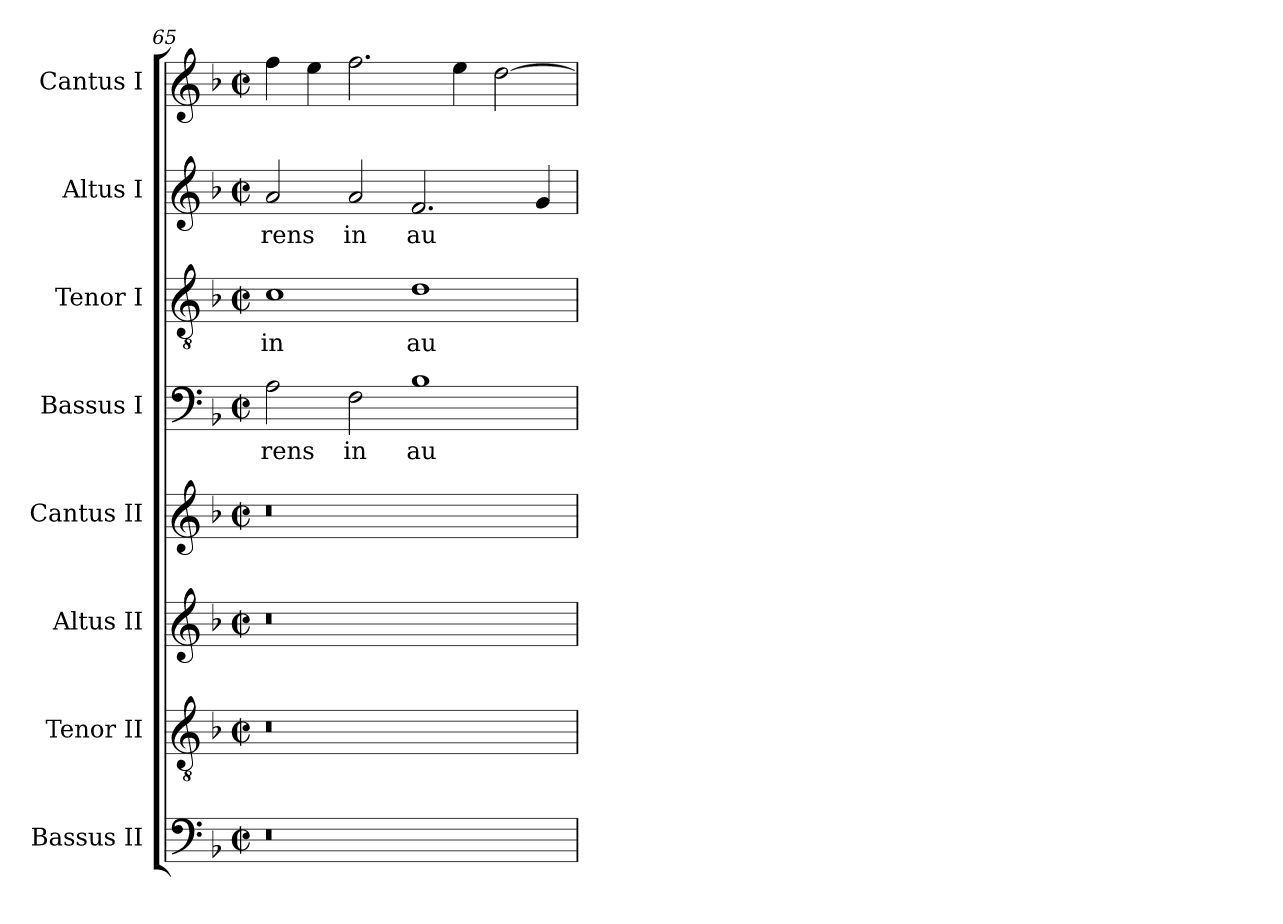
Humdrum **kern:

**kern	**kern	**kern	**kern	**kern	**text	**kern	**text	**kern	**text	**kern	**text
*part8	*part7	*part6	*part5	*part4	*part4	*part3	*part3	*part2	*part2	*part1	*part1
*staff8	*staff7	*staff6	*staff5	*staff4	*staff4	*staff3	*staff3	*staff2	*staff2	*staff1	*staff1
*I"Bassus II	*I"Tenor II	*I"Altus II	*I"Cantus II	*I"Bassus I	*	*I"Tenor I	*	*I"Altus I	*	*I"Cantus I	*
*I'Bassus II	*I'Tenor II	*I'Altus II	*I'Cantus II	*I'Bassus I	*	*I'Tenor I	*	*I'Altus I	*	*I'Cantus I	*
*clefF4	*clefGv2	*clefG2	*clefG2	*clefF4	*	*clefGv2	*	*clefG2	*	*clefG2	*
*k[b-]	*k[b-]	*k[b-]	*k[b-]	*k[b-]	*	*k[b-]	*	*k[b-]	*	*k[b-]	*
*F:	*F:	*F:	*F:	*F:	*	*F:	*	*F:	*	*F:	*
*M2/2	*M2/2	*M2/2	*M2/2	*M2/2	*	*M2/2	*	*M2/2	*	*M2/2	*
*met(c|)	*met(c|)	*met(c|)	*met(c|)	*met(c|)	*	*met(c|)	*	*met(c|)	*	*met(c|)	*
=65	=65	=65	=65	=65	=65	=65	=65	=65	=65	=65	=65
!	!	!	!	!	!LO:LY:b:cj	!	!LO:LY:b:cj	!	!LO:LY:b:cj	!	!LO:LY:b:cj
0r	0r	0r	0r	2A\	rens	1c	in	2a/	rens	4ff\	.
!	!	!	!	!	!	!	!	!	!	!	!LO:LY:b:cj
.	.	.	.	.	.	.	.	.	.	4ee\	.
!	!	!	!	!	!LO:LY:b:cj	!	!	!	!LO:LY:b:cj	!	!LO:LY:b:cj
.	.	.	.	2F\	in	.	.	2a/	in	2.ff\	.
!	!	!	!	!	!LO:LY:b:cj	!	!LO:LY:b:cj	!	!LO:LY:b:cj	!	!
.	.	.	.	1B-	au	1d	au-	2.f/	au	.	.
!	!	!	!	!	!	!	!	!	!	!	!LO:LY:b:cj
.	.	.	.	.	.	.	.	.	.	4ee\	.
!	!	!	!	!	!	!	!	!	!	!	!LO:LY:b:cj
.	.	.	.	.	.	.	.	.	.	[>2dd\	.
!	!	!	!	!	!	!	!	!	!LO:LY:b:cj	!	!
.	.	.	.	.	.	.	.	4g/	.	.	.
=	=	=	=	=	=	=	=	=	=	=	=
*-	*-	*-	*-	*-	*-	*-	*-	*-	*-	*-	*-
